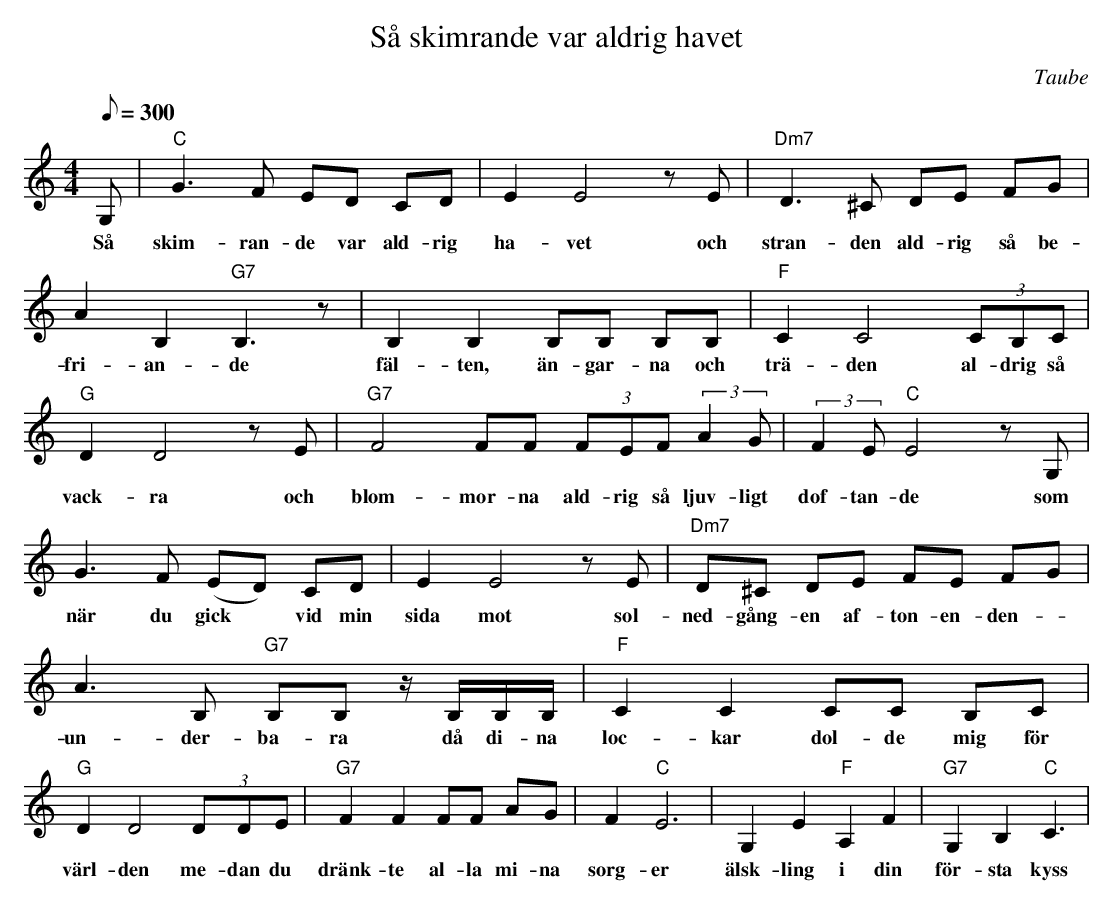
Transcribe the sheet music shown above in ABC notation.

X:1
T:Så skimrande var aldrig havet
C:Taube
M:4/4
L:1/8
Q:300
K:C
   G,|"C" G3 F ED CD|E2 E4 z E|"Dm7" D3 ^C DE FG|A2 B,2 "G7" B,3 z|B,2 B,2 B,B, B,B,|"F" C2 C4 (3 CB,C|
w: Så skim-ran-de var ald-rig ha-vet och stran-den ald-rig så be-fri-an-de fäl-ten, än-gar-na och trä-den al-drig så
"G" D2 D4 z E|"G7" F4 FF (3FEF (3:1:2 A2 G|(3:1:2 F2E "C" E4 z G,|G3 F (ED) CD|E2 E4 z E|"Dm7" D^C DE FE FG|
w:  vack-ra och blom-mor-na ald-rig så ljuv-ligt dof-tan-de som när du gick* vid min sida mot sol-ned-gång-en af-ton-en-den-
A3 B, "G7" B,B, z/2 B,/2B,/2B,/2|"F" C2 C2 CC B,C|"G" D2 D4 (3 DDE|"G7" F2 F2 FF AG|F2 "C" E6|G,2 E2 "F" A,2 F2|"G7" G,2 B,2 "C" C3|
w:un-der-ba-ra då di-na loc-kar dol-de mig för värl-den me-dan du dränk-te al-la mi-na sorg-er älsk-ling i din för-sta kyss
